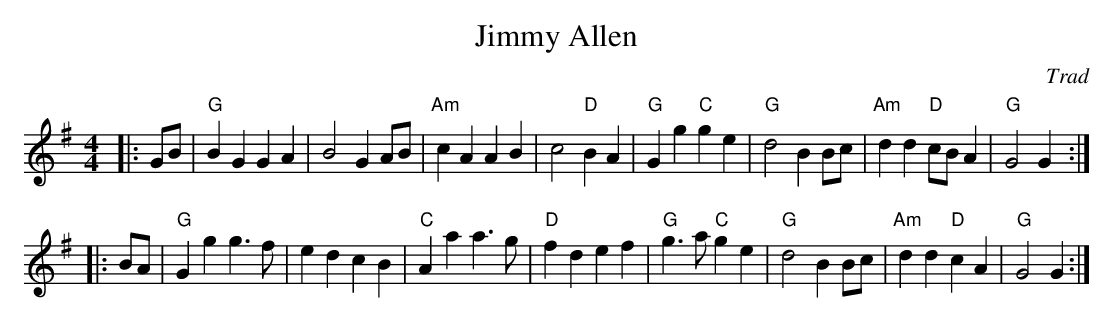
X:1
T:Jimmy Allen
C:Trad
M:4/4
L:1/4
E:12
K:G
|:G/2B/2|"G"B G G A|B2 G A/2B/2|"Am"c A A B|c2 "D"B A|\
"G"G g "C"g e|"G"d2 B B/2c/2|"Am"d d "D"c/2B/2 A|"G"G2 G:|*
|:B/2A/2|"G"G g g3/2 f/2|e d c B|"C"A a a3/2 g/2|"D"f d e f|\
"G"g3/2 a/2 "C"g e|"G"d2 B B/2c/2|"Am"d d "D"c A|"G"G2 G:|**
